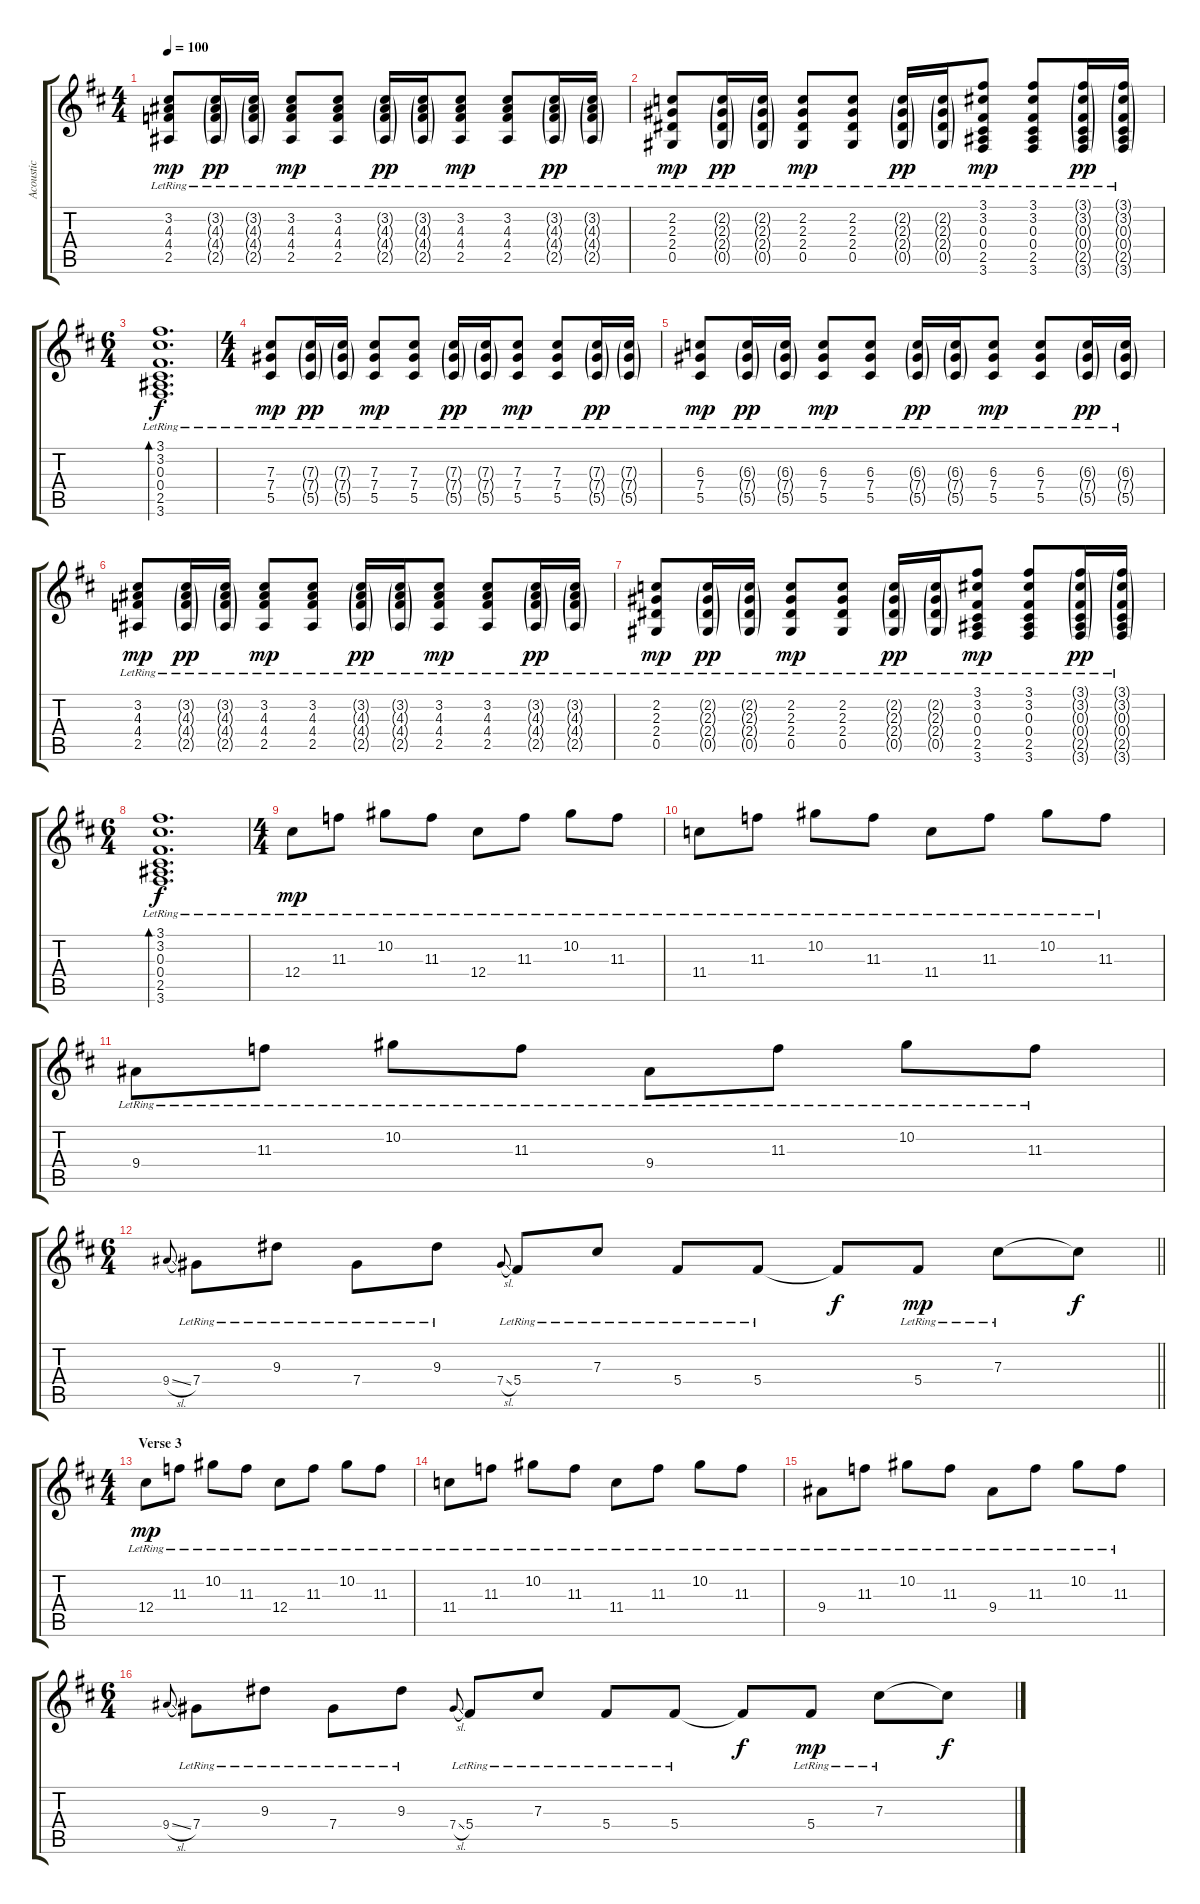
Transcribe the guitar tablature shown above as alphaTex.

\track ("Acoustic" "Acoustic") {mute instrument acousticguitarsteel}
\staff {score tabs}
\tuning (Eb4 Bb3 Gb3 Db3 Ab2 Eb2) {hide}
\ts (4 4)
\tempo 100
\clef g2
\ks d
(3.2{lr} 4.3{lr} 4.4{lr} 2.5{lr}).8{dy mp} (3.2{g lr} 4.3{g lr} 4.4{g lr} 2.5{g lr}).16{dy pp} (3.2{g lr} 4.3{g lr} 4.4{g lr} 2.5{g lr}).16 (3.2{lr} 4.3{lr} 4.4{lr} 2.5{lr}).8{dy mp} (3.2{lr} 4.3{lr} 4.4{lr} 2.5{lr}).8 (3.2{g lr} 4.3{g lr} 4.4{g lr} 2.5{g lr}).16{dy pp} (3.2{g lr} 4.3{g lr} 4.4{g lr} 2.5{g lr}).16 (3.2{lr} 4.3{lr} 4.4{lr} 2.5{lr}).8{dy mp} (3.2{lr} 4.3{lr} 4.4{lr} 2.5{lr}).8 (3.2{g lr} 4.3{g lr} 4.4{g lr} 2.5{g lr}).16{dy pp} (3.2{g lr} 4.3{g lr} 4.4{g lr} 2.5{g lr}).16 |
(2.2{lr} 2.3{lr} 2.4{lr} 0.5{lr}).8{dy mp} (2.2{g lr} 2.3{g lr} 2.4{g lr} 0.5{g lr}).16{dy pp} (2.2{g lr} 2.3{g lr} 2.4{g lr} 0.5{g lr}).16 (2.2{lr} 2.3{lr} 2.4{lr} 0.5{lr}).8{dy mp} (2.2{lr} 2.3{lr} 2.4{lr} 0.5{lr}).8 (2.2{g lr} 2.3{g lr} 2.4{g lr} 0.5{g lr}).16{dy pp} (2.2{g lr} 2.3{g lr} 2.4{g lr} 0.5{g lr}).16 (3.1{lr} 3.2{lr} 0.3{lr} 0.4{lr} 2.5{lr} 3.6{lr}).8{dy mp} (3.1{lr} 3.2{lr} 0.3{lr} 0.4{lr} 2.5{lr} 3.6{lr}).8 (3.1{g lr} 3.2{g lr} 0.3{g lr} 0.4{g lr} 2.5{g lr} 3.6{g lr}).16{dy pp} (3.1{g lr} 3.2{g lr} 0.3{g lr} 0.4{g lr} 2.5{g lr} 3.6{g lr}).16 |
\ts (6 4)
(3.1{lr} 3.2{lr} 0.3{lr} 0.4{lr} 2.5{lr} 3.6{lr}).1{d bd 60 dy f} |
\ts (4 4)
(7.3{lr} 7.4{lr} 5.5{lr}).8{dy mp} (7.3{g lr} 7.4{g lr} 5.5{g lr}).16{dy pp} (7.3{g lr} 7.4{g lr} 5.5{g lr}).16 (7.3{lr} 7.4{lr} 5.5{lr}).8{dy mp} (7.3{lr} 7.4{lr} 5.5{lr}).8 (7.3{g lr} 7.4{g lr} 5.5{g lr}).16{dy pp} (7.3{g lr} 7.4{g lr} 5.5{g lr}).16 (7.3{lr} 7.4{lr} 5.5{lr}).8{dy mp} (7.3{lr} 7.4{lr} 5.5{lr}).8 (7.3{g lr} 7.4{g lr} 5.5{g lr}).16{dy pp} (7.3{g lr} 7.4{g lr} 5.5{g lr}).16 |
(6.3{lr} 7.4{lr} 5.5{lr}).8{dy mp} (6.3{g lr} 7.4{g lr} 5.5{g lr}).16{dy pp} (6.3{g lr} 7.4{g lr} 5.5{g lr}).16 (6.3{lr} 7.4{lr} 5.5{lr}).8{dy mp} (6.3{lr} 7.4{lr} 5.5{lr}).8 (6.3{g lr} 7.4{g lr} 5.5{g lr}).16{dy pp} (6.3{g lr} 7.4{g lr} 5.5{g lr}).16 (6.3{lr} 7.4{lr} 5.5{lr}).8{dy mp} (6.3{lr} 7.4{lr} 5.5{lr}).8 (6.3{g lr} 7.4{g lr} 5.5{g lr}).16{dy pp} (6.3{g lr} 7.4{g lr} 5.5{g lr}).16 |
(3.2{lr} 4.3{lr} 4.4{lr} 2.5{lr}).8{dy mp} (3.2{g lr} 4.3{g lr} 4.4{g lr} 2.5{g lr}).16{dy pp} (3.2{g lr} 4.3{g lr} 4.4{g lr} 2.5{g lr}).16 (3.2{lr} 4.3{lr} 4.4{lr} 2.5{lr}).8{dy mp} (3.2{lr} 4.3{lr} 4.4{lr} 2.5{lr}).8 (3.2{g lr} 4.3{g lr} 4.4{g lr} 2.5{g lr}).16{dy pp} (3.2{g lr} 4.3{g lr} 4.4{g lr} 2.5{g lr}).16 (3.2{lr} 4.3{lr} 4.4{lr} 2.5{lr}).8{dy mp} (3.2{lr} 4.3{lr} 4.4{lr} 2.5{lr}).8 (3.2{g lr} 4.3{g lr} 4.4{g lr} 2.5{g lr}).16{dy pp} (3.2{g lr} 4.3{g lr} 4.4{g lr} 2.5{g lr}).16 |
(2.2{lr} 2.3{lr} 2.4{lr} 0.5{lr}).8{dy mp} (2.2{g lr} 2.3{g lr} 2.4{g lr} 0.5{g lr}).16{dy pp} (2.2{g lr} 2.3{g lr} 2.4{g lr} 0.5{g lr}).16 (2.2{lr} 2.3{lr} 2.4{lr} 0.5{lr}).8{dy mp} (2.2{lr} 2.3{lr} 2.4{lr} 0.5{lr}).8 (2.2{g lr} 2.3{g lr} 2.4{g lr} 0.5{g lr}).16{dy pp} (2.2{g lr} 2.3{g lr} 2.4{g lr} 0.5{g lr}).16 (3.1{lr} 3.2{lr} 0.3{lr} 0.4{lr} 2.5{lr} 3.6{lr}).8{dy mp} (3.1{lr} 3.2{lr} 0.3{lr} 0.4{lr} 2.5{lr} 3.6{lr}).8 (3.1{g lr} 3.2{g lr} 0.3{g lr} 0.4{g lr} 2.5{g lr} 3.6{g lr}).16{dy pp} (3.1{g lr} 3.2{g lr} 0.3{g lr} 0.4{g lr} 2.5{g lr} 3.6{g lr}).16 |
\ts (6 4)
(3.1{lr} 3.2{lr} 0.3{lr} 0.4{lr} 2.5{lr} 3.6{lr}).1{d bd 60 dy f} |
\ts (4 4)
12.4{lr}.8{dy mp} 11.3{lr}.8 10.2{lr}.8 11.3{lr}.8 12.4{lr}.8 11.3{lr}.8 10.2{lr}.8 11.3{lr}.8 |
11.4{lr}.8 11.3{lr}.8 10.2{lr}.8 11.3{lr}.8 11.4{lr}.8 11.3{lr}.8 10.2{lr}.8 11.3{lr}.8 |
9.4{lr}.8 11.3{lr}.8 10.2{lr}.8 11.3{lr}.8 9.4{lr}.8 11.3{lr}.8 10.2{lr}.8 11.3{lr}.8 |
\ts (6 4)
\barLineRight lightlight
9.4{sl}.8{gr onbeat} 7.4{lr}.8 9.3{lr}.8 7.4{lr}.8 9.3{lr}.8 7.4{sl}.8{gr onbeat} 5.4{lr}.8 7.3{lr}.8 5.4{lr}.8 5.4{lr}.8 5.4{t}.8{dy f} 5.4{lr}.8{dy mp} 7.3{lr}.8 7.3{t}.8{dy f} |
\ts (4 4)
\section ("" "Verse 3")
12.4{lr}.8{dy mp} 11.3{lr}.8 10.2{lr}.8 11.3{lr}.8 12.4{lr}.8 11.3{lr}.8 10.2{lr}.8 11.3{lr}.8 |
11.4{lr}.8 11.3{lr}.8 10.2{lr}.8 11.3{lr}.8 11.4{lr}.8 11.3{lr}.8 10.2{lr}.8 11.3{lr}.8 |
9.4{lr}.8 11.3{lr}.8 10.2{lr}.8 11.3{lr}.8 9.4{lr}.8 11.3{lr}.8 10.2{lr}.8 11.3{lr}.8 |
\ts (6 4)
9.4{sl}.8{gr onbeat} 7.4{lr}.8 9.3{lr}.8 7.4{lr}.8 9.3{lr}.8 7.4{sl}.8{gr onbeat} 5.4{lr}.8 7.3{lr}.8 5.4{lr}.8 5.4{lr}.8 5.4{t}.8{dy f} 5.4{lr}.8{dy mp} 7.3{lr}.8 7.3{t}.8{dy f}
